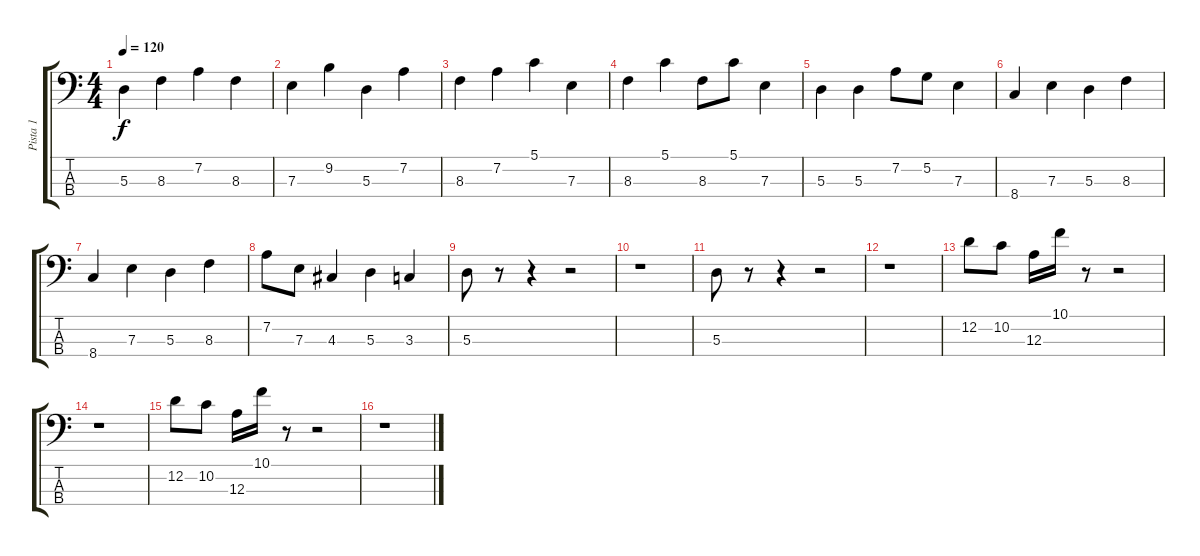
\track ("Pista 1" "Pista 1") {instrument electricbassfinger}
\staff {score tabs}
\tuning (G2 D2 A1 E1) {hide}
\ts (4 4)
\tempo 120
\clef f4
\ks c
5.3.4{dy f} 8.3.4 7.2.4 8.3.4 |
7.3.4 9.2.4 5.3.4 7.2.4 |
8.3.4 7.2.4 5.1.4 7.3.4 |
8.3.4 5.1.4 8.3.8 5.1.8 7.3.4 |
5.3.4 5.3.4 7.2.8 5.2.8 7.3.4 |
8.4.4 7.3.4 5.3.4 8.3.4 |
8.4.4 7.3.4 5.3.4 8.3.4 |
7.2.8 7.3.8 4.3.4 5.3.4 3.3.4 |
5.3.8 r.8 r.4 r.2 |
r.1 |
5.3.8 r.8 r.4 r.2 |
r.1 |
12.2.8 10.2.8 12.3.16 10.1.16 r.8 r.2 |
r.1 |
12.2.8 10.2.8 12.3.16 10.1.16 r.8 r.2 |
r.1
